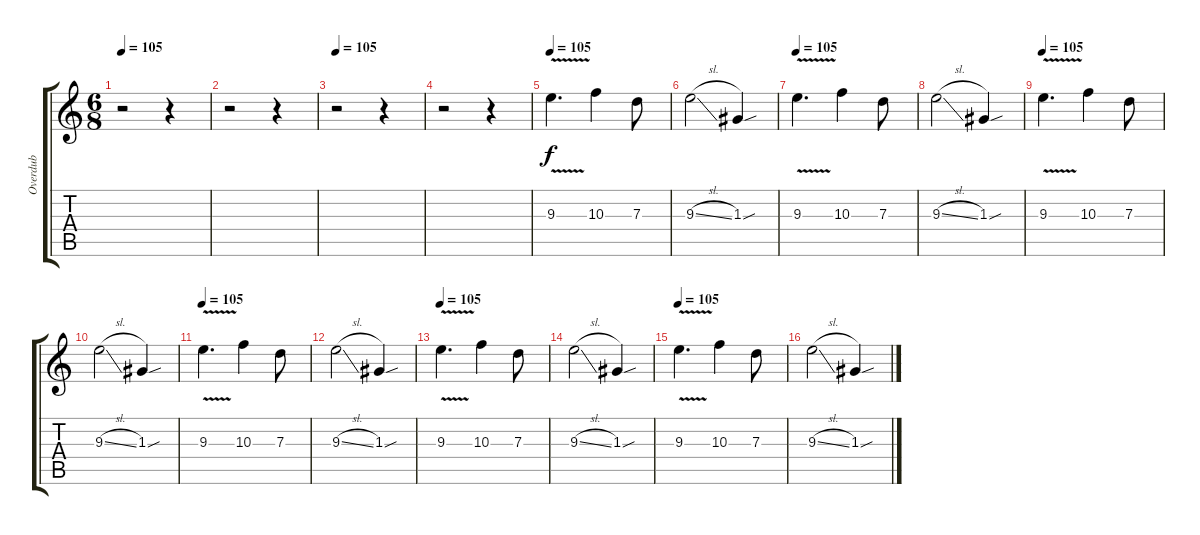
\track ("Overdub" "Overdub") {instrument distortionguitar}
\staff {score tabs}
\tuning (E4 B3 G3 D3 A2 E2) {hide}
\ts (6 8)
\tempo 105
\clef g2
\ks c
r.2{dy f} r.4 |
r.2 r.4 |
\tempo 105
r.2 r.4 |
r.2 r.4 |
\tempo 105
9.3{v}.4{d volume 16 instrument distortionguitar} 10.3.4 7.3.8 |
9.3{sl}.2 1.3{sou}.4 |
\tempo 105
9.3{v}.4{d volume 16} 10.3.4 7.3.8 |
9.3{sl}.2 1.3{sou}.4 |
\tempo 105
9.3{v}.4{d volume 16} 10.3.4 7.3.8 |
9.3{sl}.2 1.3{sou}.4 |
\tempo 105
9.3{v}.4{d volume 16} 10.3.4 7.3.8 |
9.3{sl}.2 1.3{sou}.4 |
\tempo 105
9.3{v}.4{d volume 16} 10.3.4 7.3.8 |
9.3{sl}.2 1.3{sou}.4 |
\tempo 105
9.3{v}.4{d volume 16} 10.3.4 7.3.8 |
9.3{sl}.2 1.3{sou}.4
